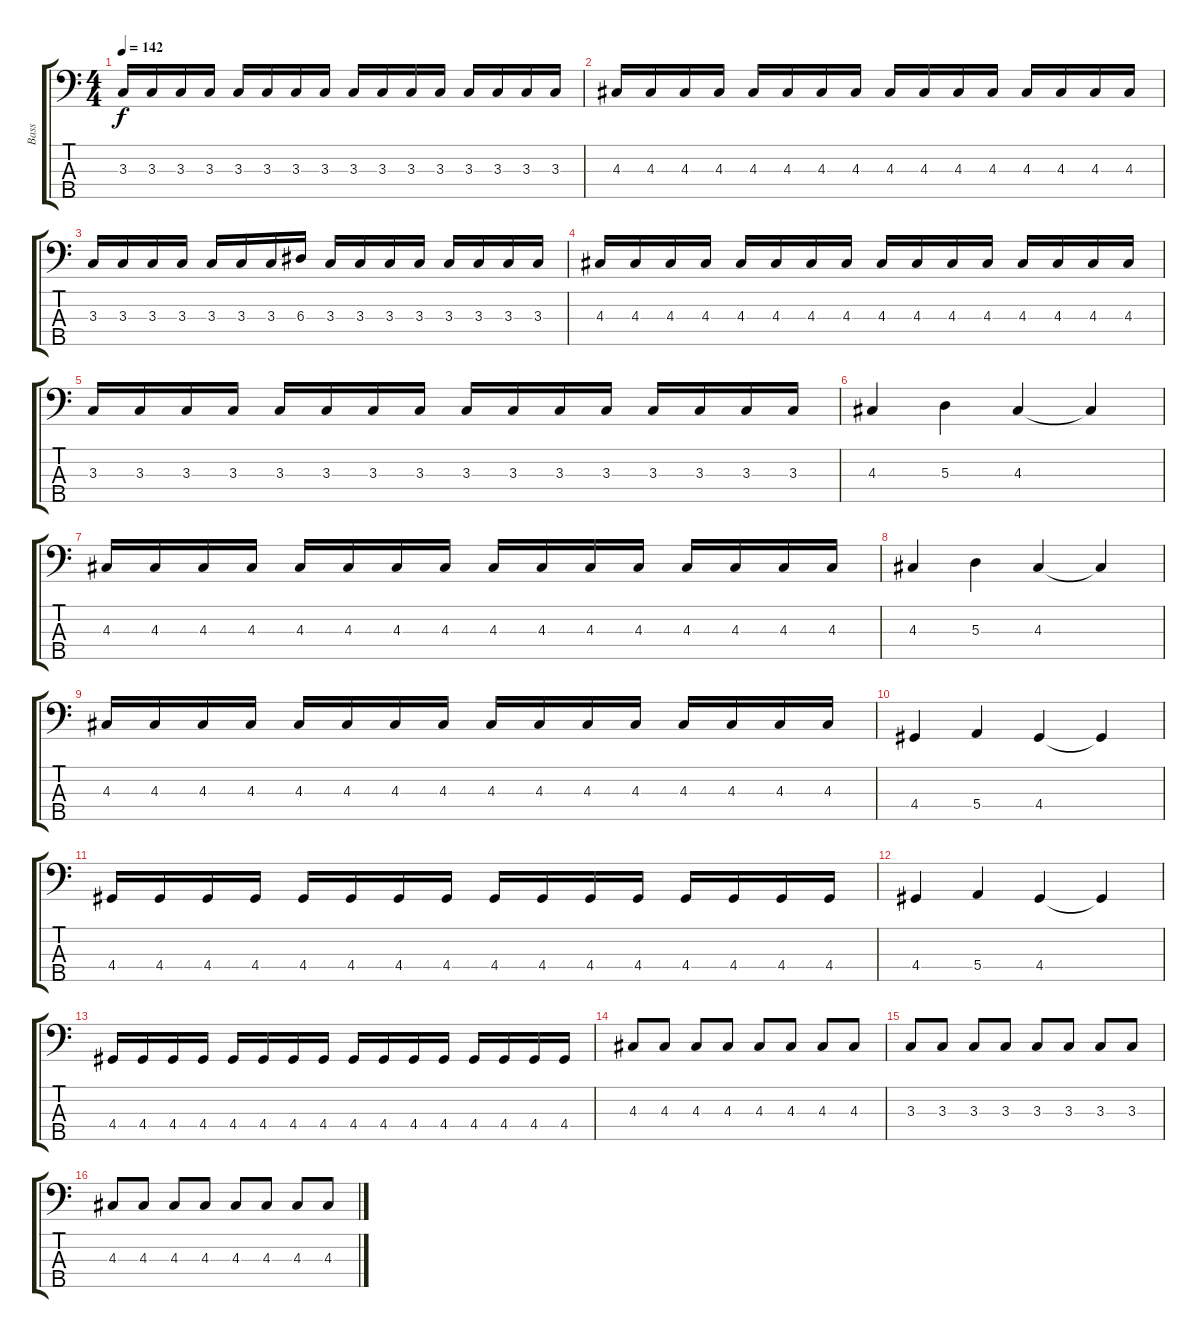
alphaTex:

\track ("Bass" "Bass") {instrument electricbassfinger}
\staff {score tabs}
\tuning (G2 D2 A1 E1 B0) {hide}
\ts (4 4)
\tempo 142
\clef f4
\ks c
3.3.16{dy f} 3.3.16 3.3.16 3.3.16 3.3.16 3.3.16 3.3.16 3.3.16 3.3.16 3.3.16 3.3.16 3.3.16 3.3.16 3.3.16 3.3.16 3.3.16 |
4.3.16 4.3.16 4.3.16 4.3.16 4.3.16 4.3.16 4.3.16 4.3.16 4.3.16 4.3.16 4.3.16 4.3.16 4.3.16 4.3.16 4.3.16 4.3.16 |
3.3.16 3.3.16 3.3.16 3.3.16 3.3.16 3.3.16 3.3.16 6.3.16 3.3.16 3.3.16 3.3.16 3.3.16 3.3.16 3.3.16 3.3.16 3.3.16 |
4.3.16 4.3.16 4.3.16 4.3.16 4.3.16 4.3.16 4.3.16 4.3.16 4.3.16 4.3.16 4.3.16 4.3.16 4.3.16 4.3.16 4.3.16 4.3.16 |
3.3.16 3.3.16 3.3.16 3.3.16 3.3.16 3.3.16 3.3.16 3.3.16 3.3.16 3.3.16 3.3.16 3.3.16 3.3.16 3.3.16 3.3.16 3.3.16 |
4.3.4 5.3.4 4.3.4 4.3{t}.4 |
4.3.16 4.3.16 4.3.16 4.3.16 4.3.16 4.3.16 4.3.16 4.3.16 4.3.16 4.3.16 4.3.16 4.3.16 4.3.16 4.3.16 4.3.16 4.3.16 |
4.3.4 5.3.4 4.3.4 4.3{t}.4 |
4.3.16 4.3.16 4.3.16 4.3.16 4.3.16 4.3.16 4.3.16 4.3.16 4.3.16 4.3.16 4.3.16 4.3.16 4.3.16 4.3.16 4.3.16 4.3.16 |
4.4.4 5.4.4 4.4.4 4.4{t}.4 |
4.4.16 4.4.16 4.4.16 4.4.16 4.4.16 4.4.16 4.4.16 4.4.16 4.4.16 4.4.16 4.4.16 4.4.16 4.4.16 4.4.16 4.4.16 4.4.16 |
4.4.4 5.4.4 4.4.4 4.4{t}.4 |
4.4.16 4.4.16 4.4.16 4.4.16 4.4.16 4.4.16 4.4.16 4.4.16 4.4.16 4.4.16 4.4.16 4.4.16 4.4.16 4.4.16 4.4.16 4.4.16 |
4.3.8 4.3.8 4.3.8 4.3.8 4.3.8 4.3.8 4.3.8 4.3.8 |
3.3.8 3.3.8 3.3.8 3.3.8 3.3.8 3.3.8 3.3.8 3.3.8 |
4.3.8 4.3.8 4.3.8 4.3.8 4.3.8 4.3.8 4.3.8 4.3.8
